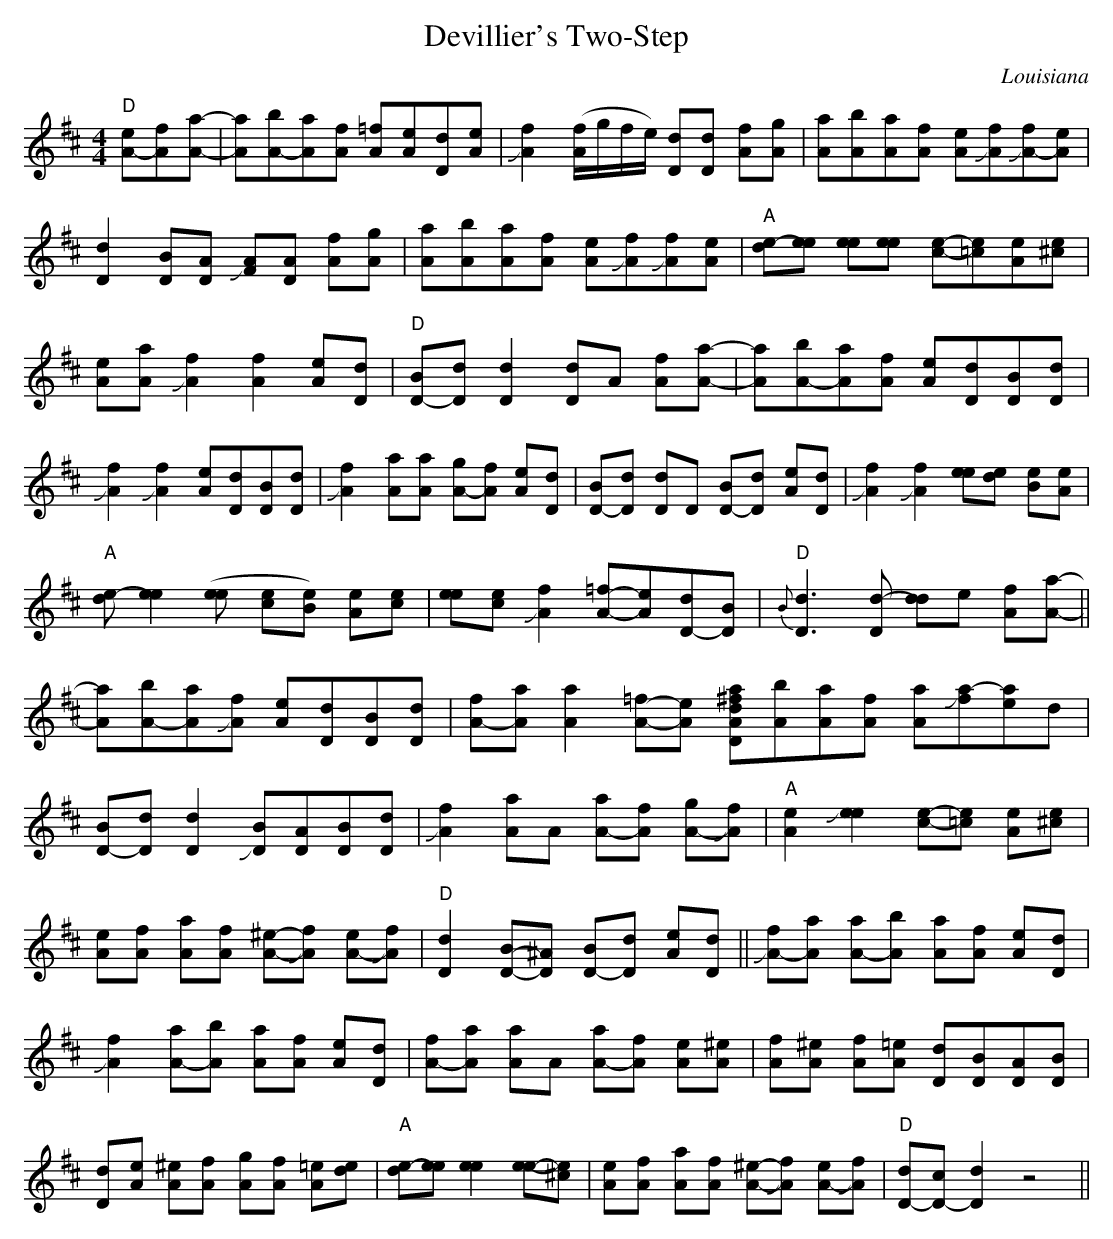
X:1
T:Devillier's Two-Step
M:4/4
L:1/8
O:Louisiana
K:D
"D"[Ae]-[Af][Aa]-|[Aa][Ab]-[Aa][Af] [A=f][Ae][Dd][Ae]|J[A2f2] ([A/f/]g/f/e/) [Dd][Dd] [Af][Ag]|[Aa][Ab][Aa][Af] [Ae]J[Af]J[Af]-[Ae]|
[D2d2] [DB][DA] J[FA][DA] [Af][Ag]|[Aa][Ab][Aa][Af] [Ae]J[Af]J[Af][Ae]|"A"[de]-[ee] [ee][ee] [ce]-[=ce][Ae][^ce]|
[Ae][Aa] J[A2f2] [A2f2] [Ae][Dd]|"D"[DB]-[Dd] [D2d2][Dd]A [Af][Aa]-|[Aa][Ab]-[Aa][Af] [Ae][Dd][DB][Dd]|
J[A2f2]J[A2f2] [Ae][Dd][DB][Dd]|J[A2f2] [Aa][Aa] [Ag]-[Af] [Ae][Dd]|[DB]-[Dd] [Dd]D [DB]-[Dd] [Ae][Dd]|J[[A2f2]J[A2f2] [ee][de] [Be][Ae]|
"A"[de]-[e2e2] ([ee] [ce][Be]) [Ae][ce]|[ee][ce] J[A2f2] [A=f]-[Ae][Dd]-[DB]|"D"{B}[D3d3] [Dd]- [dd]e [Af][Aa]-||
[Aa][Ab]-[Aa]J[Af] [Ae][Dd][DB][Dd]|[Af]-[Aa] [A2a2] [A=f]-[Ae] [Dd[^f|[Aa][Ab][Aa][Af] [Aa]J[af]-[ae]d|
[DB]-[Dd] [D2d2] J[DB][DA][DB][Dd]|J[A2f2] [Aa]A [Aa]-[Af] [Ag]-J[Af]|"A"[A2e2] J[e2e2] [ce]-[=ce] [Ae][^ce]|
[Ae][Af] [Aa][Af] [A^e]-J[Af] [Ae]-J[Af]|"D"[D2d2] [DB]-[D^A] [DB]-[Dd] [Ae][Dd]||J[Af]-[Aa] [Aa]-[Ab] [Aa][Af] [Ae][Dd]|
J[A2f2] [Aa]-[Ab] [Aa][Af] [Ae][Dd]|[Af]-[Aa] [Aa]A [Aa]-[Af] [Ae][A^e]|[Af][A^e] [Af][A=e] [Dd][DB][DA][DB]|
[Dd][Ae] [A^e][Af] [Ag][Af] [A=e][de]|"A"[de]-[ee] [e2e2] [ee]-[^ce]|[Ae][Af] [Aa][Af] [A^e]-J[Af] [Ae]-J[Af]|"D"[Dd]-[Dc]- [D2d2]z4||
